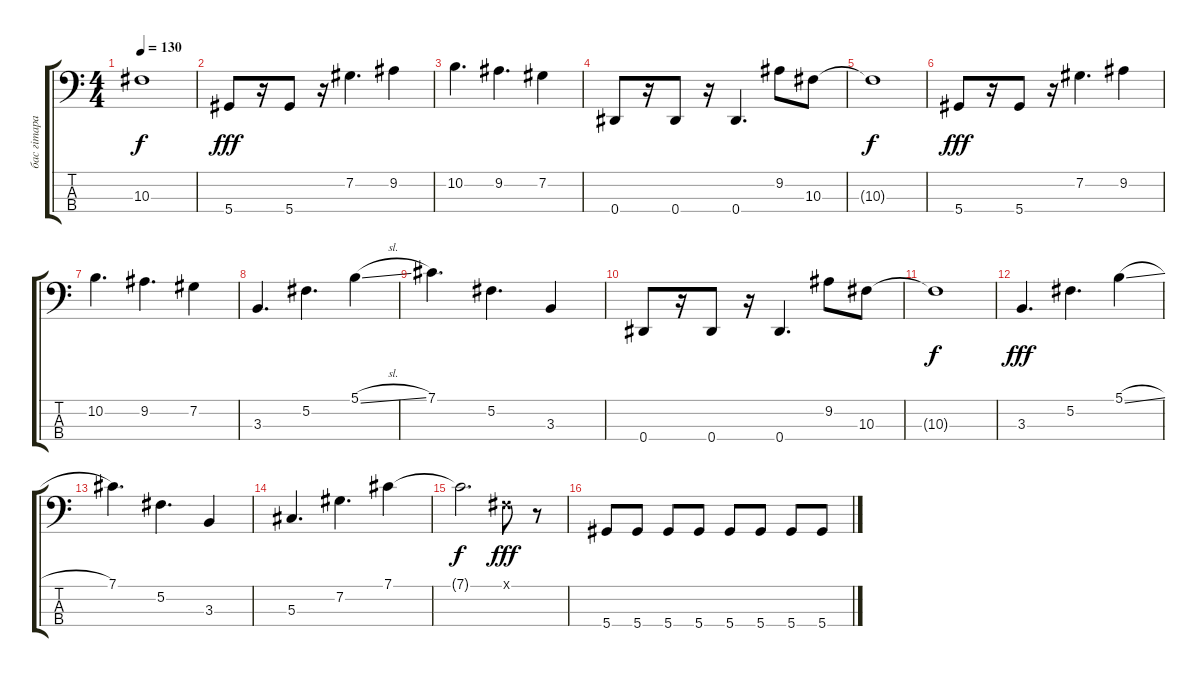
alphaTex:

\track ("бас гiтара Алесь" "бас гiтара") {instrument electricbassfinger}
\staff {score tabs}
\tuning (Gb2 Db2 Ab1 Eb1) {hide}
\ts (4 4)
\tempo 130
\clef f4
\ks c
10.3{t}.1{dy f} |
5.4.8{dy fff} r.16 5.4.8 r.16 7.2.4{d} 9.2.4 |
10.2.4{d} 9.2.4{d} 7.2.4 |
0.4.8 r.16 0.4.8 r.16 0.4.4{d} 9.2.8 10.3.8 |
10.3{t}.1{dy f} |
5.4.8{dy fff} r.16 5.4.8 r.16 7.2.4{d} 9.2.4 |
10.2.4{d} 9.2.4{d} 7.2.4 |
3.3.4{d} 5.2.4{d} 5.1{sl}.4 |
7.1.4{d} 5.2.4{d} 3.3.4 |
0.4.8 r.16 0.4.8 r.16 0.4.4{d} 9.2.8 10.3.8 |
10.3{t}.1{dy f} |
3.3.4{d dy fff} 5.2.4{d} 5.1{sl}.4 |
7.1.4{d} 5.2.4{d} 3.3.4 |
5.3.4{d} 7.2.4{d} 7.1.4 |
7.1{t}.2{d dy f} 0.1{x}.8{dy fff} r.8 |
5.4.8 5.4.8 5.4.8 5.4.8 5.4.8 5.4.8 5.4.8 5.4.8
